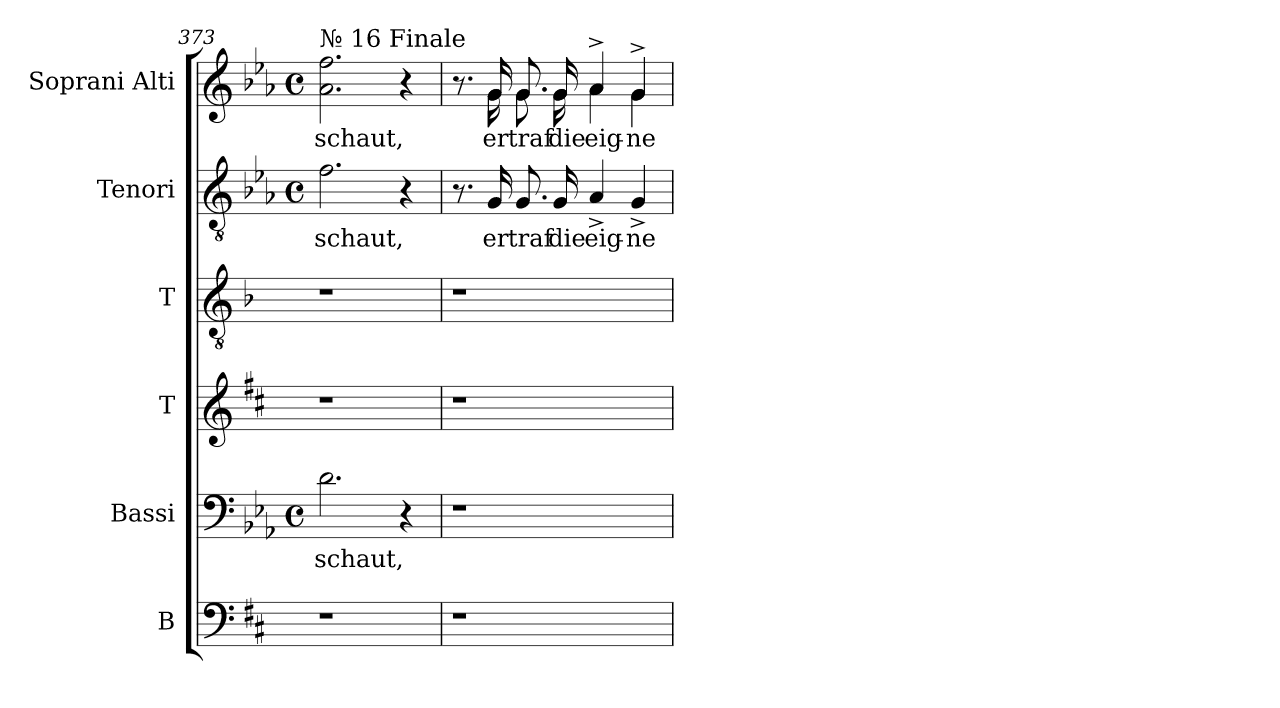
**kern	**kern	**text	**kern	**kern	**kern	**text	**kern	**text
*part6	*part5	*part5	*part4	*part3	*part2	*part2	*part1	*part1
*staff6	*staff5	*staff5	*staff4	*staff3	*staff2	*staff2	*staff1	*staff1
*I"B	*I"Bassi	*	*I"T	*I"T	*I"Tenori	*	*I"Soprani  Alti	*
*I'B	*I'B	*	*I'T	*I'T	*I'T	*	*I'S  A	*
*clefF4	*clefF4	*	*clefG2	*clefGv2	*clefGv2	*	*clefG2	*
*k[f#c#]	*k[b-e-a-]	*	*k[f#c#]	*k[b-]	*k[b-e-a-]	*	*k[b-e-a-]	*
*D:	*E-:	*	*D:	*F:	*E-:	*	*E-:	*
*	*M4/4	*	*	*	*M4/4	*	*M4/4	*
*	*met(c)	*	*	*	*met(c)	*	*met(c)	*
=373	=373	=373	=373	=373	=373	=373	=373	=373
!	!	!	!	!	!	!	!LO:TX:a:t=№ 16 Finale	!
!	!	!LO:LY:b:cj	!	!	!	!LO:LY:b:cj	!	!LO:LY:b:cj
1r	2.d\	schaut,	1r	1r	2.f\	schaut,	2.ff\ 2.a-\	schaut,
.	4r	.	.	.	4r	.	4r	.
=374	=374	=374	=374	=374	=374	=374	=374	=374
*	*	*	*	*	*	*	*^	*
1r	1r	.	1r	1r	8.r	.	8.ryy	8.r	.
!	!	!	!	!	!	!LO:LY:b:cj	!	!	!LO:LY:b:cj
.	.	.	.	.	16G/	er	16g/	16g\	er
!	!	!	!	!	!	!LO:LY:b:cj	!	!	!LO:LY:b:cj
.	.	.	.	.	8.G/	traf	8.g/	8.g\	traf
!	!	!	!	!	!	!LO:LY:b:cj	!	!	!LO:LY:b:cj
.	.	.	.	.	16G/	die	16g/	16g\	die
!	!	!	!	!	!	!LO:LY:b	!	!	!LO:LY:b
.	.	.	.	.	4A-^>/	eig-	4a-^>/	4a-\	eig-
!	!	!	!	!	!	!LO:LY:b:rj	!	!	!LO:LY:b:rj
.	.	.	.	.	4G^>/	-ne	4g^>/	4g\	-ne
*	*	*	*	*	*	*	*v	*v	*
=	=	=	=	=	=	=	=	=
*-	*-	*-	*-	*-	*-	*-	*-	*-
